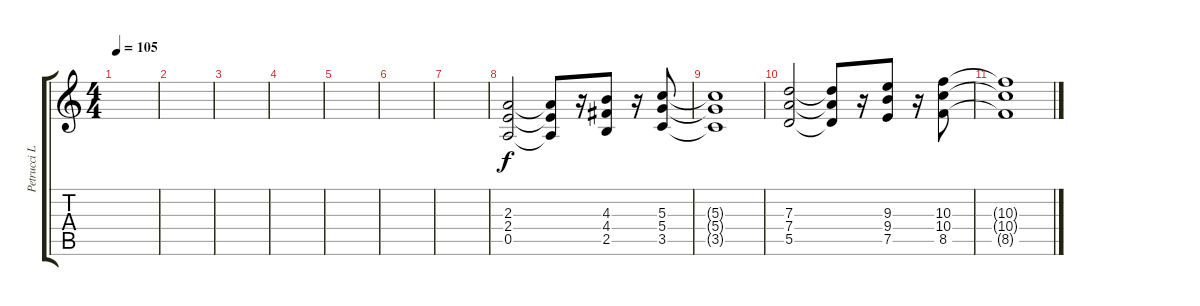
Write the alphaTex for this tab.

\track ("Petrucci Lead" "Petrucci L") {instrument distortionguitar}
\staff {score tabs}
\tuning (E4 B3 G3 D3 A2 E2) {hide}
\ts (4 4)
\tempo 105
\clef g2
\ks c
|
|
|
|
|
|
|
(2.3 2.4 0.5).2 (2.3{t} 2.4{t} 0.5{t}).8 r.16 (4.3 4.4 2.5).8 r.16 (5.3 5.4 3.5).8 |
(5.3{t} 5.4{t} 3.5{t}).1 |
(7.3 7.4 5.5).2 (7.3{t} 7.4{t} 5.5{t}).8 r.16 (9.3 9.4 7.5).8 r.16 (10.3 10.4 8.5).8 |
(10.3{t} 10.4{t} 8.5{t}).1
